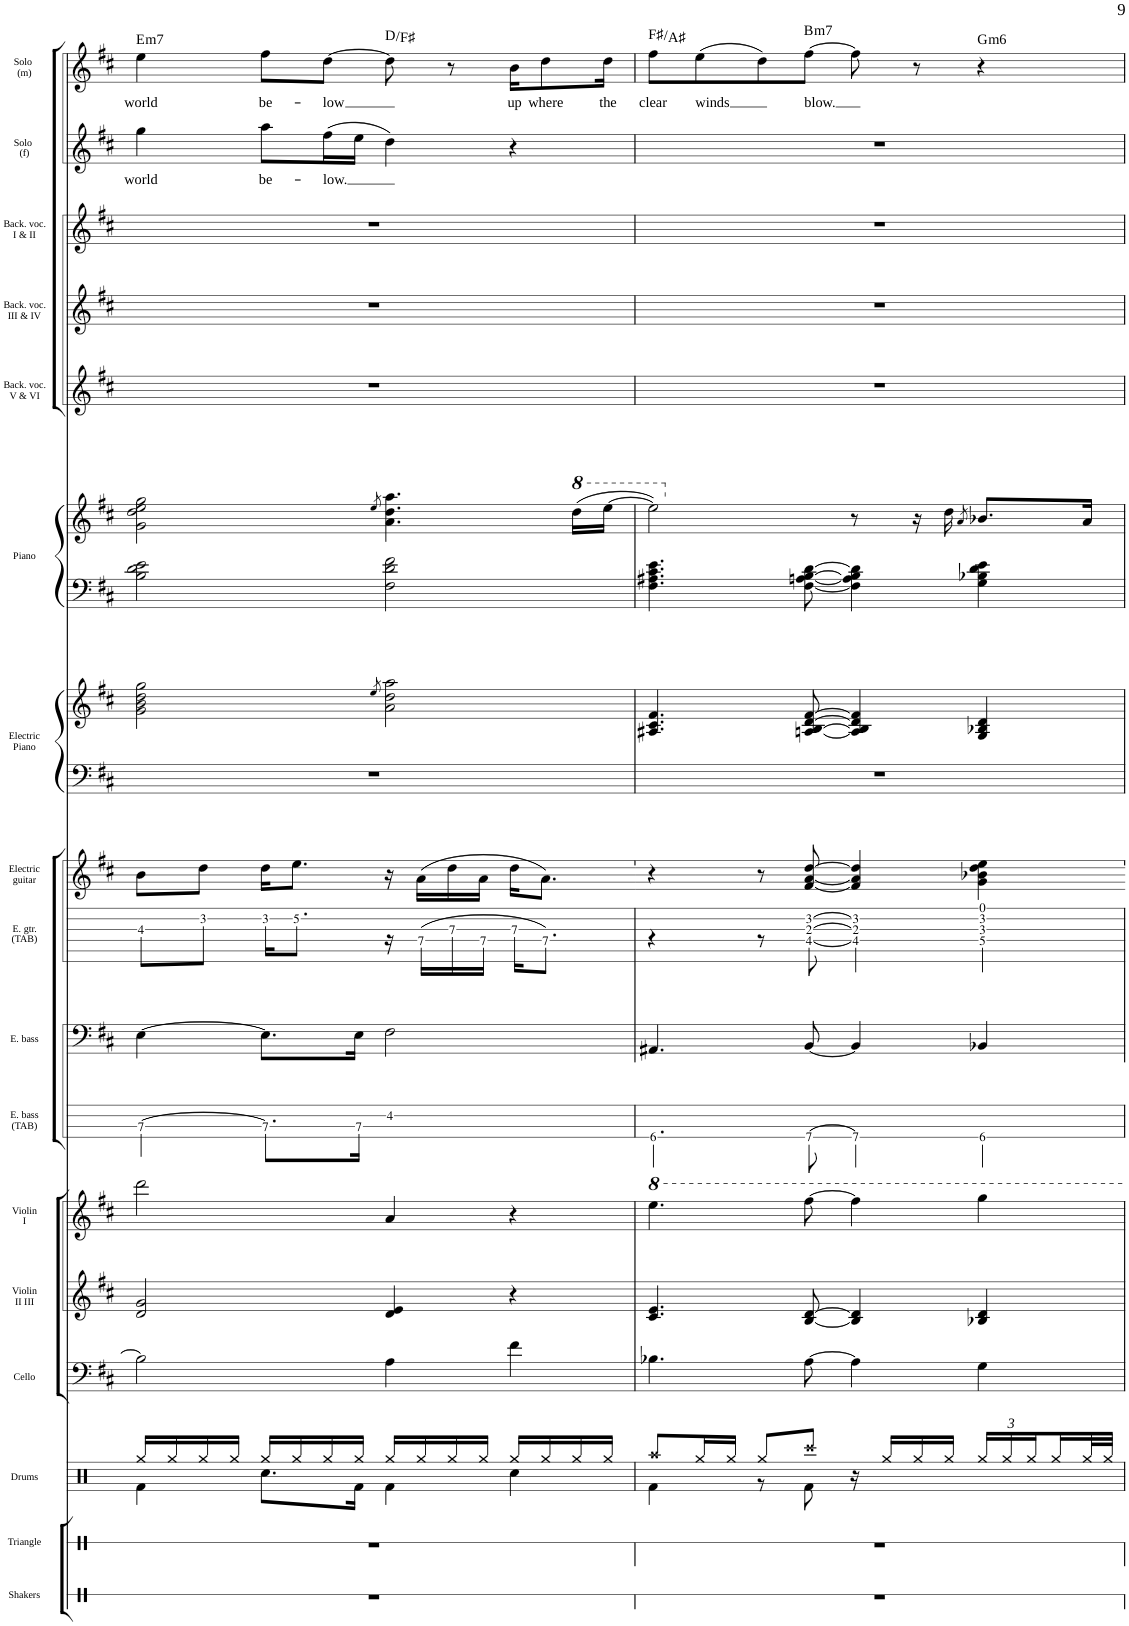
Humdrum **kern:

**kern	**kern	**kern	**kern	**kern	**kern	**kern	**kern	**kern	**kern	**kern	**kern	**kern	**kern	**kern	**kern	**kern	**kern	**text	**kern	**text	**harte
*part17	*part16	*part15	*part14	*part13	*part12	*part11	*part10	*part9	*part8	*part7	*part7	*part6	*part6	*part5	*part4	*part3	*part2	*part2	*part1	*part1	*part1
*staff19	*staff18	*staff17	*staff16	*staff15	*staff14	*staff13	*staff12	*staff11	*staff10	*staff9	*staff8	*staff7	*staff6	*staff5	*staff4	*staff3	*staff2	*staff2	*staff1	*staff1	*
*I"Shakers	*I"Triangle	*I"Drums	*I"Cello	*I"Violin II III	*I"Violin I	*I"E. bass (TAB)	*I"E. bass	*I"E. gtr. (TAB)	*I"Electric  guitar	*I"Electric  Piano	*	*I"Piano	*	*I"Back. voc. V &amp; VI	*I"Back. voc. III &amp; IV	*I"Back. voc. I &amp; II	*I"Solo   (f)	*	*I"Solo   (m)	*	*
*I'Shks.	*I'Trgl.	*I'Drm.	*	*I'Vln. II III	*I'Vln. I	*I'E. bass  (TAB)	*	*I'E. gtr. (TAB)	*I'Elec. gtr.	*I'E.   Pno.	*	*I'Pno.	*	*	*	*	*I'Solo   (f)	*	*I'Solo   (m)	*	*
!!LO:PB:g=z
*stria1	*stria1	*	*	*	*	*stria4	*	*stria6	*	*	*	*	*	*	*	*	*	*	*	*	*
*clefX	*clefX	*clefX	*clefF4	*clefG2	*clefG2	*	*clefF4	*	*clefG2	*clefF4	*clefG2	*clefF4	*clefG2	*clefG2	*clefG2	*clefG2	*clefG2	*	*clefG2	*	*
*	*	*	*	*	*	*	*Trd7c12	*	*Trd7c12	*	*	*	*	*	*	*	*Trd5c9	*	*Trd8c14	*	*
*k[f#c#]	*k[f#c#]	*k[f#c#]	*k[f#c#]	*k[f#c#]	*k[f#c#]	*k[f#c#]	*k[f#c#]	*k[f#c#]	*k[f#c#]	*k[f#c#]	*k[f#c#]	*k[f#c#]	*k[f#c#]	*k[f#c#]	*k[f#c#]	*k[f#c#]	*k[f#c#]	*	*k[f#c#]	*	*
*D:	*D:	*D:	*D:	*D:	*D:	*D:	*D:	*D:	*D:	*D:	*D:	*D:	*D:	*D:	*D:	*D:	*D:	*	*D:	*	*
*M4/4	*M4/4	*M4/4	*M4/4	*M4/4	*M4/4	*	*M4/4	*	*M4/4	*M4/4	*M4/4	*M4/4	*M4/4	*M4/4	*M4/4	*M4/4	*M4/4	*	*M4/4	*	*
=1	=1	=1	=1	=1	=1	=1	=1	=1	=1	=1	=1	=1	=1	=1	=1	=1	=1	=1	=1	=1	=1
*	*	*^	*	*	*	*	*	*	*	*	*	*	*	*	*	*	*	*	*	*	*
!	!	!	!	!	!	!	!	!	!	!	!	!	!	!	!	!	!	!	!LO:LY:b	!	!LO:LY:b	!LO:H:kt=m7
1r	1r	16Rgg/LL	4Rf\	2B\]	2d/ 2g/	2ddd\	[4EE\	[4E\	8B\L	8b\L	1r	2g\ 2b\ 2dd\ 2gg\	2B\ 2d\ 2e\	2g\ 2dd\ 2ee\ 2gg\	1r	1r	1r	4gg\	world	4ee\	world	E:min7
.	.	16Rgg/	.	.	.	.	.	.	.	.	.	.	.	.	.	.	.	.	.	.	.	.
.	.	16Rgg/	.	.	.	.	.	.	8d\J	8dd\J	.	.	.	.	.	.	.	.	.	.	.	.
.	.	16Rgg/JJ	.	.	.	.	.	.	.	.	.	.	.	.	.	.	.	.	.	.	.	.
!	!	!	!	!	!	!	!	!	!	!	!	!	!	!	!	!	!	!	!LO:LY:b	!	!LO:LY:b	!
.	.	16Rgg/LL	8.Rcc\L	.	.	.	8.EE\L]	8.E\L]	16d\KL	16dd\KL	.	.	.	.	.	.	.	8aa\L	be-	8ff#\L	be-	.
.	.	16Rgg/	.	.	.	.	.	.	8.e\J	8.ee\J	.	.	.	.	.	.	.	.	.	.	.	.
!	!	!	!	!	!	!	!	!	!	!	!	!	!	!	!	!	!	!	!LO:LY:b	!	!LO:LY:b	!
.	.	16Rgg/	.	.	.	.	.	.	.	.	.	.	.	.	.	.	.	(16ff#\L	-low.	[8dd\J	-low	.
.	.	16Rgg/JJ	16Rf\Jk	.	.	.	16EE\Jk	16E\Jk	.	.	.	.	.	.	.	.	.	16ee\JJ	.	.	.	.
.	.	.	.	.	.	.	.	.	.	.	.	8qee/	.	8qee/	.	.	.	.	.	.	.	.
.	.	16Rgg/LL	4Rf\	4A\	4d/ 4e/	4a/	2FF#	2F#\	16r	16r	.	2a\ 2dd\ 2aa\	2F#\ 2d\ 2f#\	4.a\ 4.dd\ 4.aa\	.	.	.	4dd\)	.	8dd\]	.	D:maj/3
.	.	16Rgg/	.	.	.	.	.	.	(16A\LL	(16a\LL	.	.	.	.	.	.	.	.	.	.	.	.
.	.	16Rgg/	.	.	.	.	.	.	16d\	16dd\	.	.	.	.	.	.	.	.	.	8r	.	.
.	.	16Rgg/JJ	.	.	.	.	.	.	16A\JJ	16a\JJ	.	.	.	.	.	.	.	.	.	.	.	.
!	!	!	!	!	!	!	!	!	!	!	!	!	!	!	!	!	!	!	!	!	!LO:LY:b	!
.	.	16Rgg/LL	4Rcc\	4f#\	4r	4r	.	.	16d\KL	16dd\KL	.	.	.	.	.	.	.	4r	.	16b\KL	up	.
!	!	!	!	!	!	!	!	!	!	!	!	!	!	!	!	!	!	!	!	!	!LO:LY:b	!
.	.	16Rgg/	.	.	.	.	.	.	8.A\J)	8.a\J)	.	.	.	.	.	.	.	.	.	8dd\	where	.
*	*	*	*	*	*	*	*	*	*	*	*	*	*	*8va	*	*	*	*	*	*	*	*
.	.	16Rgg/	.	.	.	.	.	.	.	.	.	.	.	(16ddd\LL	.	.	.	.	.	.	.	.
!	!	!	!	!	!	!	!	!	!	!	!	!	!	!	!	!	!	!	!	!	!LO:LY:b	!
.	.	16Rgg/JJ	.	.	.	.	.	.	.	.	.	.	.	[16eee\JJ	.	.	.	.	.	16dd\Jk	the	.
=2	=2	=2	=2	=2	=2	=2	=2	=2	=2	=2	=2	=2	=2	=2	=2	=2	=2	=2	=2	=2	=2	=2
!	!	!	!	!	!	!	!	!	!	!	!	!	!	!	!	!	!	!	!	!	!LO:LY:b	!
1r	1r	8Raa/L	4Rf\	4.B-X\	4.c#/ 4.e/	4.eee\	4.BBB-\	4.AA#X/	4r	4r	1r	4.A#X/ 4.c#/ 4.f#/	4.F#\ 4.A#X\ 4.c#\ 4.e\	2eee\])	1r	1r	1r	1r	.	8ff#\L	clear	F#:maj/3
!	!	!	!	!	!	!	!	!	!	!	!	!	!	!	!	!	!	!	!	!	!LO:LY:b	!
.	.	16Rgg/L	.	.	.	.	.	.	.	.	.	.	.	.	.	.	.	.	.	(8ee\	winds	.
.	.	16Rgg/JJ	.	.	.	.	.	.	.	.	.	.	.	.	.	.	.	.	.	.	.	.
.	.	8Rgg/L	8r	.	.	.	.	.	8r	8r	.	.	.	.	.	.	.	.	.	8dd\)	.	.
!	!	!	!	!	!	!	!	!	!	!	!	!	!	!	!	!	!	!	!	!	!LO:LY:b	!LO:H:kt=m7
.	.	8Rccc/J	8Rf\	[8A\	[8B/ [8d/	[8fff#\	[8BBB\	[8BB/	[8F#\ [8A\ [8d\	[8f#/ [8a/ [8dd/	.	[8An/ [8B/ [8d/ [8f#/	[8F#\ [8An\ [8B\ [8d\	.	.	.	.	.	.	[8ff#\J	blow.	B:min7
*	*	*	*	*	*	*	*	*	*	*	*	*	*	*X8va	*	*	*	*	*	*	*	*
.	.	16r	2ryy	4A\]	4B/] 4d/]	4fff#\]	4BBB\]	4BB/]	4F#\] 4A\] 4d\]	4f#/] 4a/] 4dd/]	.	4A/] 4B/] 4d/] 4f#/]	4F#\] 4A\] 4B\] 4d\]	8r	.	.	.	.	.	8ff#\]	.	.
.	.	16Rgg/LL	.	.	.	.	.	.	.	.	.	.	.	.	.	.	.	.	.	.	.	.
.	.	16Rgg/	.	.	.	.	.	.	.	.	.	.	.	16r	.	.	.	.	.	8r	.	.
.	.	16Rgg/JJ	.	.	.	.	.	.	.	.	.	.	.	16dd\	.	.	.	.	.	.	.	.
.	.	.	.	.	.	.	.	.	.	.	.	.	.	8qa/	.	.	.	.	.	.	.	.
*	*	*Xbrackettup	*	*	*	*	*	*	*	*	*	*	*	*	*	*	*	*	*	*	*	*
!	!	!	!	!	!	!	!	!	!	!	!	!	!	!	!	!	!	!	!	!	!	!LO:H:kt=m6
.	.	24Rgg/LL	.	4G\	4B-X/ 4d/	4ggg\	4BBB-\	4BB-X/	4G\ 4B-\ 4d\ 4e\	4g\ 4b-X\ 4dd\ 4ee\	.	4G/ 4B-X/ 4d/	4G\ 4B-X\ 4d\ 4e\	8.b-X/L	.	.	.	.	.	4r	.	G:min6
.	.	24Rgg/	.	.	.	.	.	.	.	.	.	.	.	.	.	.	.	.	.	.	.	.
.	.	24Rgg/	.	.	.	.	.	.	.	.	.	.	.	.	.	.	.	.	.	.	.	.
.	.	16Rgg/	.	.	.	.	.	.	.	.	.	.	.	.	.	.	.	.	.	.	.	.
.	.	32Rgg/L	.	.	.	.	.	.	.	.	.	.	.	16a/Jk	.	.	.	.	.	.	.	.
.	.	32Rgg/JJJ	.	.	.	.	.	.	.	.	.	.	.	.	.	.	.	.	.	.	.	.
*	*	*v	*v	*	*	*	*	*	*	*	*	*	*	*	*	*	*	*	*	*	*	*
=	=	=	=	=	=	=	=	=	=	=	=	=	=	=	=	=	=	=	=	=	=
*-	*-	*-	*-	*-	*-	*-	*-	*-	*-	*-	*-	*-	*-	*-	*-	*-	*-	*-	*-	*-	*-
